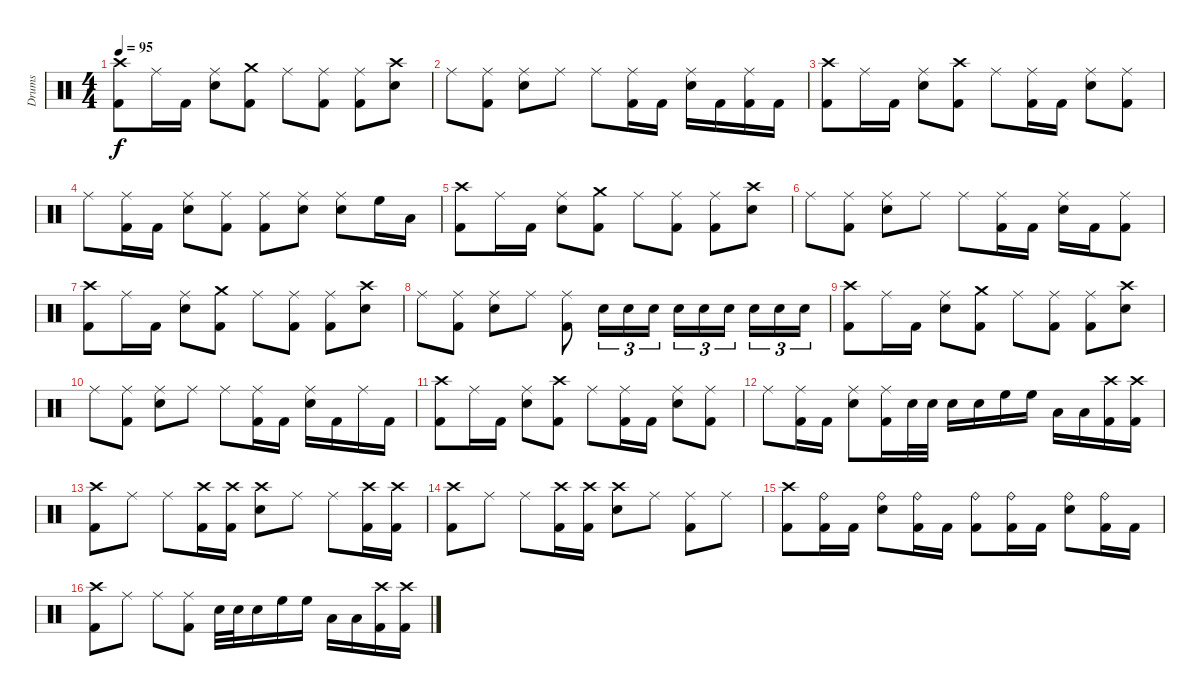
\track ("Drums" "Drums") {instrument percussion}
\staff {score}
\articulation defaults
\ts (4 4)
\tempo 95
\clef neutral
\ks c
("Crash high (hit)" "Kick (hit) 2").8{dy f} "Ride (middle)".16 "Kick (hit) 2".16 ("Ride (middle)" "Electric Snare (hit)").8 ("Crash medium (hit)" "Kick (hit) 2").8 "Ride (middle)".8 ("Ride (middle)" "Kick (hit) 2").8 ("Ride (middle)" "Kick (hit) 2").8 ("Crash high (hit)" "Electric Snare (hit)").8 |
"Ride (middle)".8 ("Ride (middle)" "Kick (hit) 2").8 ("Ride (middle)" "Electric Snare (hit)").8 "Ride (middle)".8 "Ride (middle)".8 ("Ride (middle)" "Kick (hit) 2").16 "Kick (hit) 2".16 ("Ride (middle)" "Electric Snare (hit)").16 "Kick (hit) 2".16 ("Ride (middle)" "Kick (hit) 2").16 "Kick (hit) 2".16 |
("Crash high (hit)" "Kick (hit) 2").8 "Ride (middle)".16 "Kick (hit) 2".16 ("Ride (middle)" "Electric Snare (hit)").8 ("Crash high (hit)" "Kick (hit) 2").8 "Ride (middle)".8 ("Ride (middle)" "Kick (hit) 2").16 "Kick (hit) 2".16 ("Ride (middle)" "Electric Snare (hit)").8 ("Ride (middle)" "Kick (hit) 2").8 |
"Ride (middle)".8 ("Ride (middle)" "Kick (hit) 2").16 "Kick (hit) 2".16 ("Ride (middle)" "Electric Snare (hit)").8 ("Ride (middle)" "Kick (hit) 2").8 ("Ride (middle)" "Kick (hit) 2").8 ("Ride (middle)" "Electric Snare (hit)").8 ("Ride (middle)" "Electric Snare (hit)").8 "High Floor Tom (hit)".16 "Low Tom (hit)".16 |
("Crash high (hit)" "Kick (hit) 2").8 "Ride (middle)".16 "Kick (hit) 2".16 ("Ride (middle)" "Electric Snare (hit)").8 ("Crash medium (hit)" "Kick (hit) 2").8 "Ride (middle)".8 ("Ride (middle)" "Kick (hit) 2").8 ("Ride (middle)" "Kick (hit) 2").8 ("Crash high (hit)" "Electric Snare (hit)").8 |
"Ride (middle)".8 ("Ride (middle)" "Kick (hit) 2").8 ("Ride (middle)" "Electric Snare (hit)").8 "Ride (middle)".8 "Ride (middle)".8 ("Ride (middle)" "Kick (hit) 2").16 "Kick (hit) 2".16 ("Ride (middle)" "Electric Snare (hit)").16 "Kick (hit) 2".16 ("Ride (middle)" "Kick (hit) 2").8 |
("Crash high (hit)" "Kick (hit) 2").8 "Ride (middle)".16 "Kick (hit) 2".16 ("Ride (middle)" "Electric Snare (hit)").8 ("Crash medium (hit)" "Kick (hit) 2").8 "Ride (middle)".8 ("Ride (middle)" "Kick (hit) 2").8 ("Ride (middle)" "Kick (hit) 2").8 ("Crash high (hit)" "Electric Snare (hit)").8 |
"Ride (middle)".8 ("Ride (middle)" "Kick (hit) 2").8 ("Ride (middle)" "Electric Snare (hit)").8 "Ride (middle)".8 ("Ride (middle)" "Kick (hit) 2").8 "Electric Snare (hit)".16{tu (3 2)} "Electric Snare (hit)".16{tu (3 2)} "Electric Snare (hit)".16{tu (3 2)} "Electric Snare (hit)".16{tu (3 2)} "Electric Snare (hit)".16{tu (3 2)} "Electric Snare (hit)".16{tu (3 2)} "Electric Snare (hit)".16{tu (3 2)} "Electric Snare (hit)".16{tu (3 2)} "Electric Snare (hit)".16{tu (3 2)} |
("Crash high (hit)" "Kick (hit) 2").8 "Ride (middle)".16 "Kick (hit) 2".16 ("Ride (middle)" "Electric Snare (hit)").8 ("Crash medium (hit)" "Kick (hit) 2").8 "Ride (middle)".8 ("Ride (middle)" "Kick (hit) 2").8 ("Ride (middle)" "Kick (hit) 2").8 ("Crash high (hit)" "Electric Snare (hit)").8 |
"Ride (middle)".8 ("Ride (middle)" "Kick (hit) 2").8 ("Ride (middle)" "Electric Snare (hit)").8 "Ride (middle)".8 "Ride (middle)".8 ("Ride (middle)" "Kick (hit) 2").16 "Kick (hit) 2".16 ("Ride (middle)" "Electric Snare (hit)").16 "Kick (hit) 2".16 "Ride (middle)".16 "Kick (hit) 2".16 |
("Crash high (hit)" "Kick (hit) 2").8 "Ride (middle)".16 "Kick (hit) 2".16 ("Ride (middle)" "Electric Snare (hit)").8 ("Crash high (hit)" "Kick (hit) 2").8 "Ride (middle)".8 ("Ride (middle)" "Kick (hit) 2").16 "Kick (hit) 2".16 ("Ride (middle)" "Electric Snare (hit)").8 ("Ride (middle)" "Kick (hit) 2").8 |
"Ride (middle)".8 ("Ride (middle)" "Kick (hit) 2").16 "Kick (hit) 2".16 ("Ride (middle)" "Electric Snare (hit)").8 ("Ride (middle)" "Kick (hit) 2").16 "Electric Snare (hit)".32 "Electric Snare (hit)".32 "Electric Snare (hit)".16 "Electric Snare (hit)".16 "High Floor Tom (hit)".16 "High Floor Tom (hit)".16 "Low Tom (hit)".16 "Low Tom (hit)".16 ("Crash high (hit)" "Kick (hit) 2").16 ("Crash high (hit)" "Kick (hit) 2").16 |
("Crash high (hit)" "Kick (hit) 2").8 "Ride (middle)".8 "Ride (middle)".8 ("Crash high (hit)" "Kick (hit) 2").16 ("Crash high (hit)" "Kick (hit) 2").16 ("Crash high (hit)" "Electric Snare (hit)").8 "Ride (middle)".8 "Ride (middle)".8 ("Crash high (hit)" "Kick (hit) 2").16 ("Crash high (hit)" "Kick (hit) 2").16 |
("Crash high (hit)" "Kick (hit) 2").8 "Ride (middle)".8 "Ride (middle)".8 ("Crash high (hit)" "Kick (hit) 2").16 ("Crash high (hit)" "Kick (hit) 2").16 ("Crash high (hit)" "Electric Snare (hit)").8 "Ride (middle)".8 ("Ride (middle)" "Kick (hit) 2").8 "Ride (middle)".8 |
("Crash high (hit)" "Kick (hit) 2").8 ("Ride (bell)" "Kick (hit) 2").16 "Kick (hit) 2".16 ("Ride (bell)" "Electric Snare (hit)").8 ("Ride (bell)" "Kick (hit) 2").16 "Kick (hit) 2".16 ("Ride (bell)" "Kick (hit) 2").8 ("Ride (bell)" "Kick (hit) 2").16 "Kick (hit) 2".16 ("Ride (bell)" "Electric Snare (hit)").8 ("Ride (bell)" "Kick (hit) 2").16 "Kick (hit) 2".16 |
("Crash high (hit)" "Kick (hit) 2").8 "Ride (middle)".8 "Ride (middle)".8 ("Ride (middle)" "Kick (hit) 2").8 "Electric Snare (hit)".32 "Electric Snare (hit)".32 "Electric Snare (hit)".16 "High Floor Tom (hit)".16 "High Floor Tom (hit)".16 "Low Tom (hit)".16 "Low Tom (hit)".16 ("Crash high (hit)" "Kick (hit) 2").16 ("Crash high (hit)" "Kick (hit) 2").16
